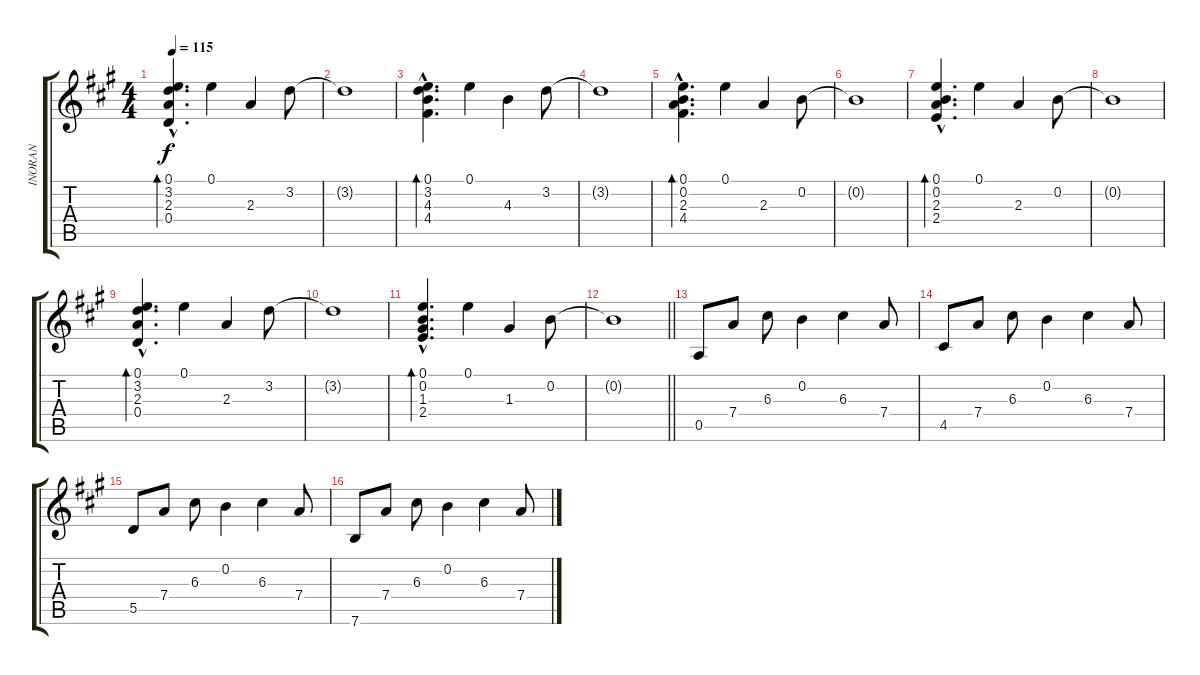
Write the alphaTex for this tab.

\track ("INORAN" "INORAN") {instrument electricguitarclean}
\staff {score tabs}
\tuning (E4 B3 G3 D3 A2 E2) {hide}
\ts (4 4)
\tempo 115
\clef g2
\ks a
(0.1{hac} 3.2{hac} 2.3{hac} 0.4{hac}).4{d bd 480 dy f} 0.1.4 2.3.4 3.2.8 |
3.2{t}.1 |
(0.1{hac} 3.2{hac} 4.3{hac} 4.4{hac}).4{d bd 480} 0.1.4 4.3.4 3.2.8 |
3.2{t}.1 |
(0.1{hac} 0.2{hac} 2.3{hac} 4.4{hac}).4{d bd 480} 0.1.4 2.3.4 0.2.8 |
0.2{t}.1 |
(0.1{hac} 0.2{hac} 2.3{hac} 2.4{hac}).4{d bd 480} 0.1.4 2.3.4 0.2.8 |
0.2{t}.1 |
(0.1{hac} 3.2{hac} 2.3{hac} 0.4{hac}).4{d bd 480} 0.1.4 2.3.4 3.2.8 |
3.2{t}.1 |
(0.1{hac} 0.2{hac} 1.3{hac} 2.4{hac}).4{d bd 480} 0.1.4 1.3.4 0.2.8 |
\barLineRight lightlight
0.2{t}.1 |
0.5.8 7.4.8 6.3.8 0.2.4 6.3.4 7.4.8 |
4.5.8{balance 8} 7.4.8 6.3.8 0.2.4 6.3.4 7.4.8 |
5.5.8{balance 13} 7.4.8 6.3.8 0.2.4 6.3.4 7.4.8 |
7.6.8{balance 8} 7.4.8 6.3.8 0.2.4 6.3.4 7.4.8
